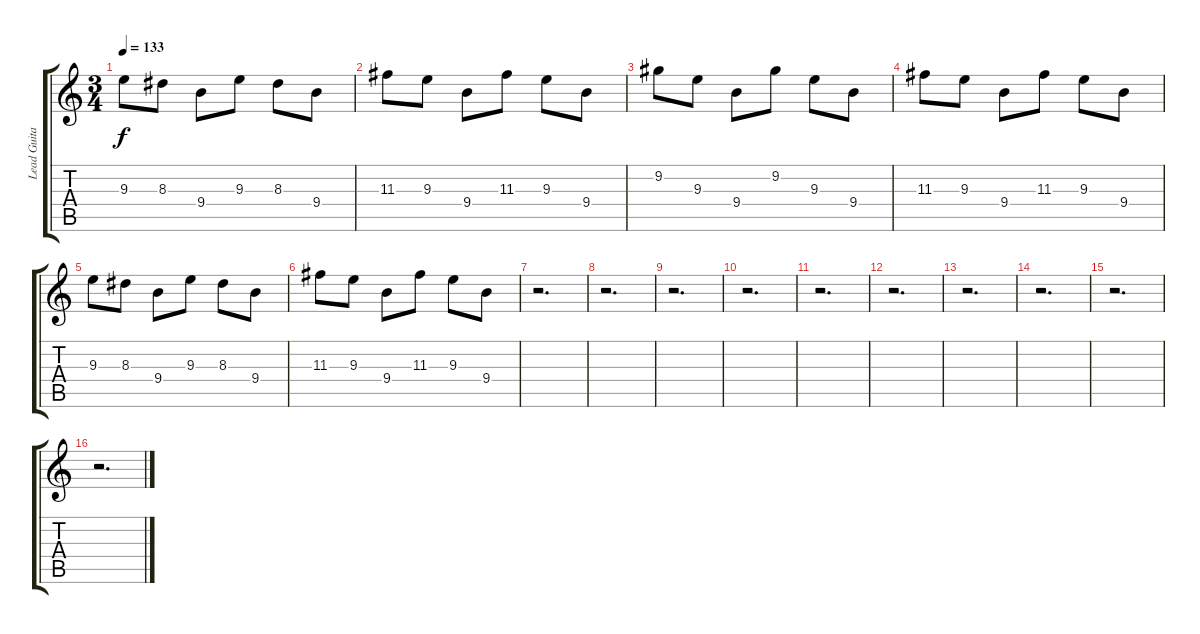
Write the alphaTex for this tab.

\track ("Lead Guitar" "Lead Guita") {instrument distortionguitar}
\staff {score tabs}
\tuning (E4 B3 G3 D3 A2 E2) {hide}
\ts (3 4)
\tempo 133
\clef g2
\ks c
9.3.8{dy f} 8.3.8 9.4.8 9.3.8 8.3.8 9.4.8 |
11.3.8 9.3.8 9.4.8 11.3.8 9.3.8 9.4.8 |
9.2.8 9.3.8 9.4.8 9.2.8 9.3.8 9.4.8 |
11.3.8 9.3.8 9.4.8 11.3.8 9.3.8 9.4.8 |
9.3.8 8.3.8 9.4.8 9.3.8 8.3.8 9.4.8 |
11.3.8 9.3.8 9.4.8 11.3.8 9.3.8 9.4.8 |
r.2{d} |
r.2{d} |
r.2{d} |
r.2{d} |
r.2{d} |
r.2{d} |
r.2{d} |
r.2{d} |
r.2{d} |
r.2{d}
